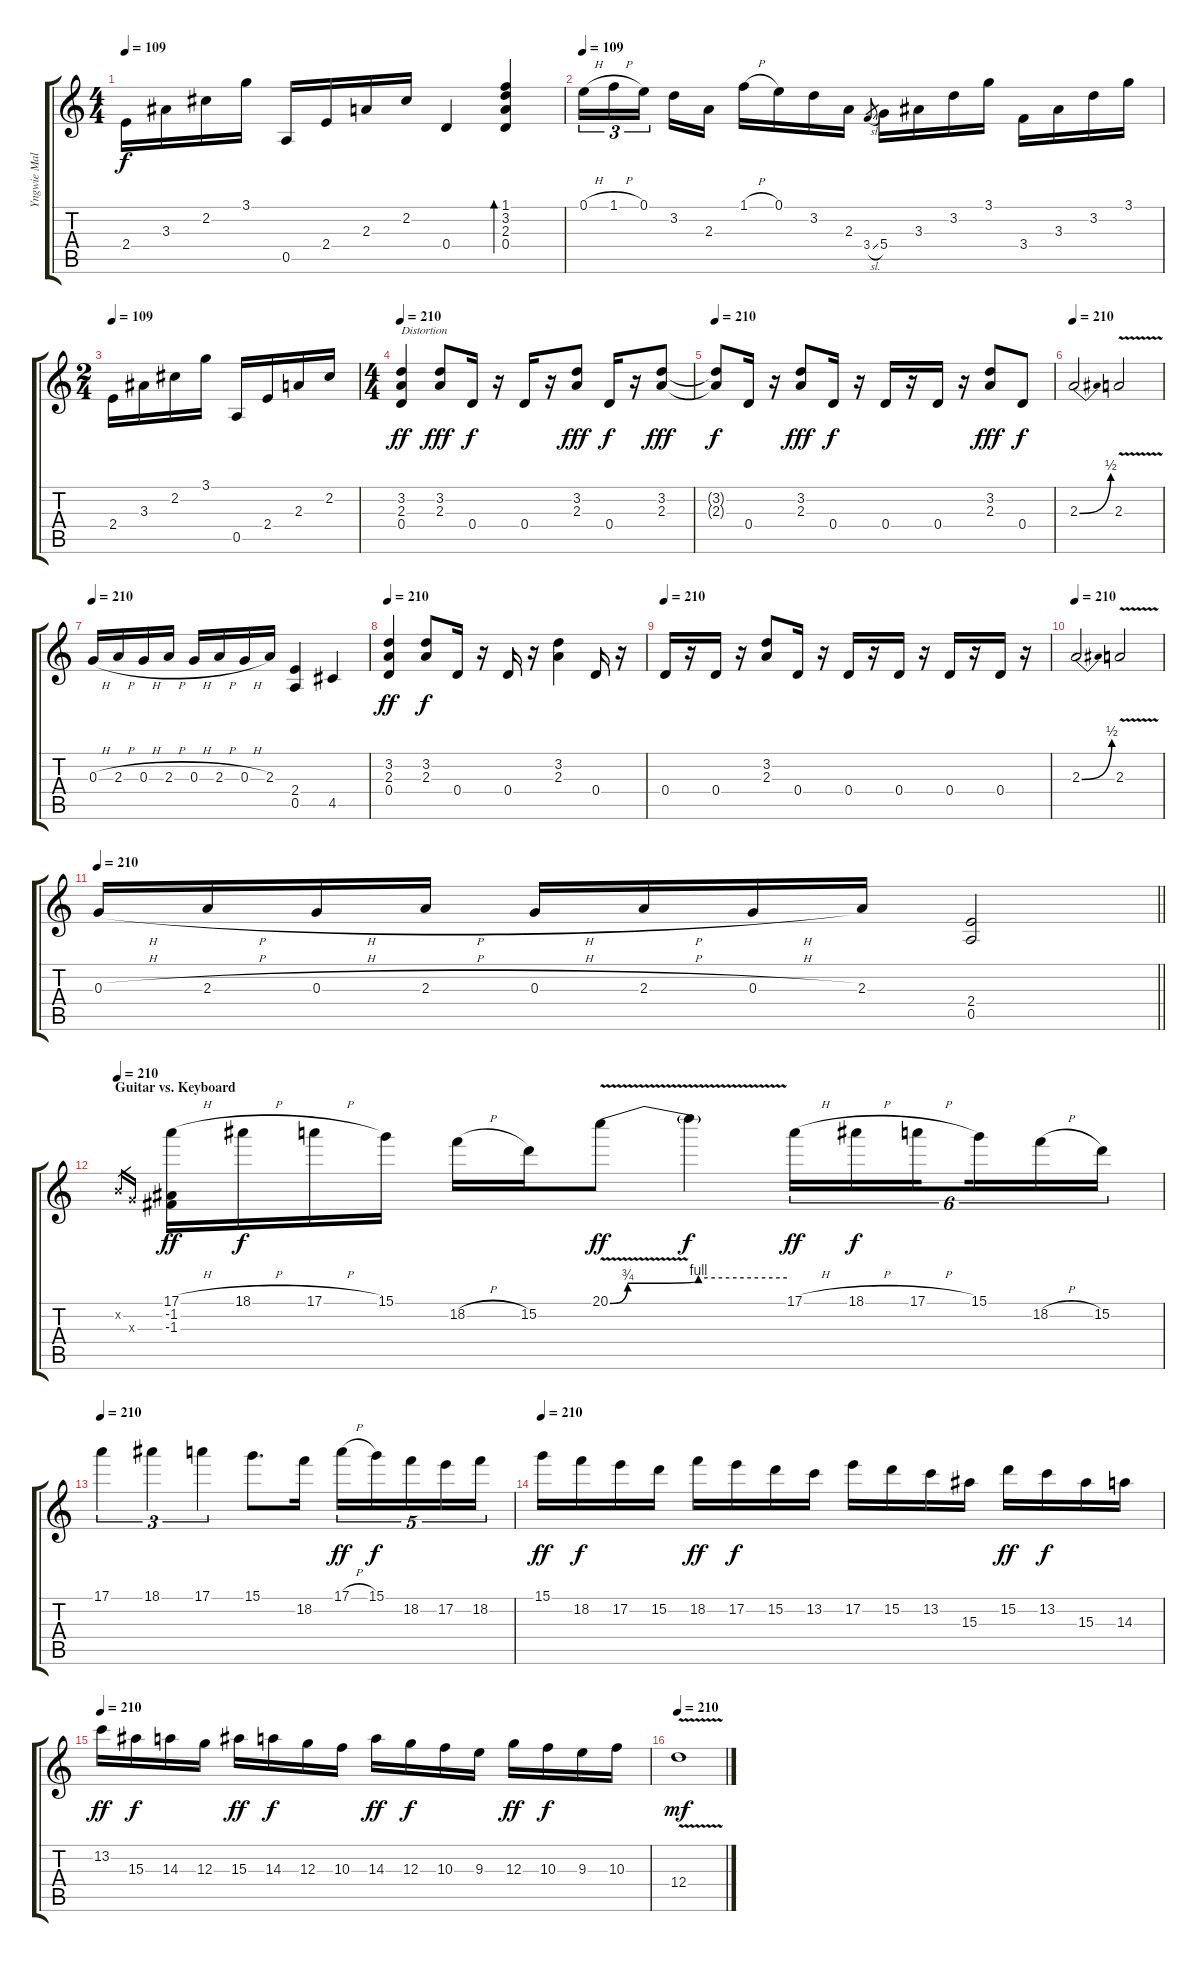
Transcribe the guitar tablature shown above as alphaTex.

\track ("Yngwie Malmsteen" "Yngwie Mal") {instrument overdrivenguitar}
\staff {score tabs}
\tuning (E4 B3 G3 D3 A2 E2) {hide}
\ts (4 4)
\tempo 109
\clef g2
\ks c
2.4.16{dy f} 3.3.16 2.2.16 3.1.16 0.5.16 2.4.16 2.3.16 2.2.16 0.4.4 (1.1 3.2 2.3 0.4).4{bd 480} |
\tempo 109
0.1{h}.16{tu (3 2)} 1.1{h}.16{tu (3 2)} 0.1.16{tu (3 2) beam splitsecondary} 3.2.16 2.3.16 1.1{h}.16 0.1.16 3.2.16 2.3.16 3.4{sl}.8{gr} 5.4.16 3.3.16 3.2.16 3.1.16 3.4.16 3.3.16 3.2.16 3.1.16 |
\ts (2 4)
\tempo 109
2.4.16 3.3.16 2.2.16 3.1.16 0.5.16 2.4.16 2.3.16 2.2.16 |
\ts (4 4)
\tempo 210
(3.2 2.3 0.4).4{txt "Distortion" dy ff instrument overdrivenguitar} (3.2 2.3).8{dy fff} 0.4.16{dy f} r.16 0.4.16 r.16 (3.2 2.3).8{dy fff} 0.4.16{dy f} r.16 (3.2 2.3).8{dy fff} |
\tempo 210
(3.2{t} 2.3{t}).8{dy f} 0.4.16 r.16 (3.2 2.3).8{dy fff} 0.4.16{dy f} r.16 0.4.16 r.16 0.4.16 r.16 (3.2 2.3).8{dy fff} 0.4.8{dy f} |
\tempo 210
2.3{be (bend 0 0 60 2)}.2 2.3{v}.2 |
\tempo 210
0.3{h}.16 2.3{h}.16 0.3{h}.16 2.3{h}.16 0.3{h}.16 2.3{h}.16 0.3{h}.16 2.3.16 (2.4 0.5).4 4.5.4 |
\tempo 210
(3.2 2.3 0.4).4{dy ff} (3.2 2.3).8{dy f} 0.4.16 r.16 0.4.16 r.16 (3.2 2.3).4 0.4.16 r.16 |
\tempo 210
0.4.16 r.16 0.4.16 r.16 (3.2 2.3).8 0.4.16 r.16 0.4.16 r.16 0.4.16 r.16 0.4.16 r.16 0.4.16 r.16 |
\tempo 210
2.3{be (bend 0 0 60 2)}.2 2.3{v}.2 |
\tempo 210
\barLineRight lightlight
0.3{h}.16 2.3{h}.16 0.3{h}.16 2.3{h}.16 0.3{h}.16 2.3{h}.16 0.3{h}.16 2.3.16 (2.4 0.5).2 |
\section ("" "Guitar vs. Keyboard")
\tempo 210
0.2{x}.16{gr} 0.3{x}.16{gr} (17.1{h} -1.2 -1.3).16{dy ff} 18.1{h}.16{dy f} 17.1{h}.16 15.1.16 18.2{h}.16 15.2.16 20.1{be (custom 0 0 6 3 30 4 60 4) v}.8{dy ff} 20.1{t}.4{dy f} 17.1{h}.16{tu (6 4) dy ff} 18.1{h}.16{tu (6 4) dy f} 17.1{h}.16{tu (6 4) beam splitsecondary} 15.1.16{tu (6 4)} 18.2{h}.16{tu (6 4)} 15.2.16{tu (6 4)} |
\tempo 210
17.1.4{tu (3 2)} 18.1.4{tu (3 2)} 17.1.4{tu (3 2)} 15.1.8{d} 18.2.16 17.1{h}.16{tu (5 4) dy ff} 15.1.16{tu (5 4) dy f} 18.2.16{tu (5 4)} 17.2.16{tu (5 4)} 18.2.16{tu (5 4)} |
\tempo 210
15.1.16{dy ff} 18.2.16{dy f} 17.2.16 15.2.16 18.2.16{dy ff} 17.2.16{dy f} 15.2.16 13.2.16 17.2.16 15.2.16 13.2.16 15.3.16 15.2.16{dy ff} 13.2.16{dy f} 15.3.16 14.3.16 |
\tempo 210
13.2.16{dy ff} 15.3.16{dy f} 14.3.16 12.3.16 15.3.16{dy ff} 14.3.16{dy f} 12.3.16 10.3.16 14.3.16{dy ff} 12.3.16{dy f} 10.3.16 9.3.16 12.3.16{dy ff} 10.3.16{dy f} 9.3.16 10.3.16 |
\tempo 210
12.4{v}.1{dy mf}
